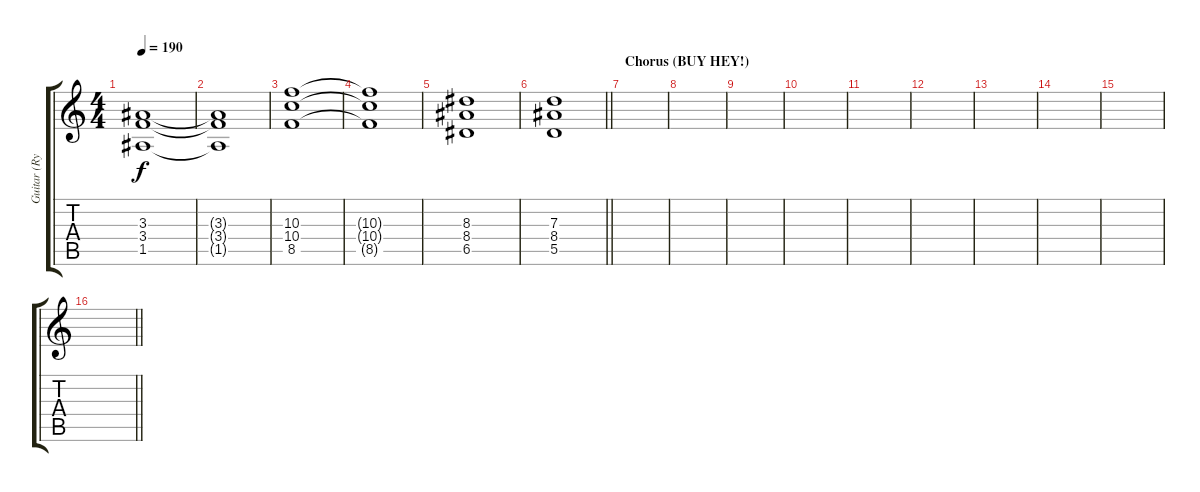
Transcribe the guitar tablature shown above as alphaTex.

\track ("Guitar (Rythm)" "Guitar (Ry") {instrument distortionguitar}
\staff {score tabs}
\tuning (E4 B3 G3 D3 A2 E2) {hide}
\ts (4 4)
\tempo 190
\clef g2
\ks c
(3.3 3.4 1.5).1{dy f} |
(3.3{t} 3.4{t} 1.5{t}).1 |
(10.3 10.4 8.5).1 |
(10.3{t} 10.4{t} 8.5{t}).1 |
(8.3 8.4 6.5).1 |
\barLineRight lightlight
(7.3 8.4 5.5).1 |
\section ("" "Chorus (BUY HEY!)")
|
|
|
|
|
|
|
|
|
\barLineRight lightlight
